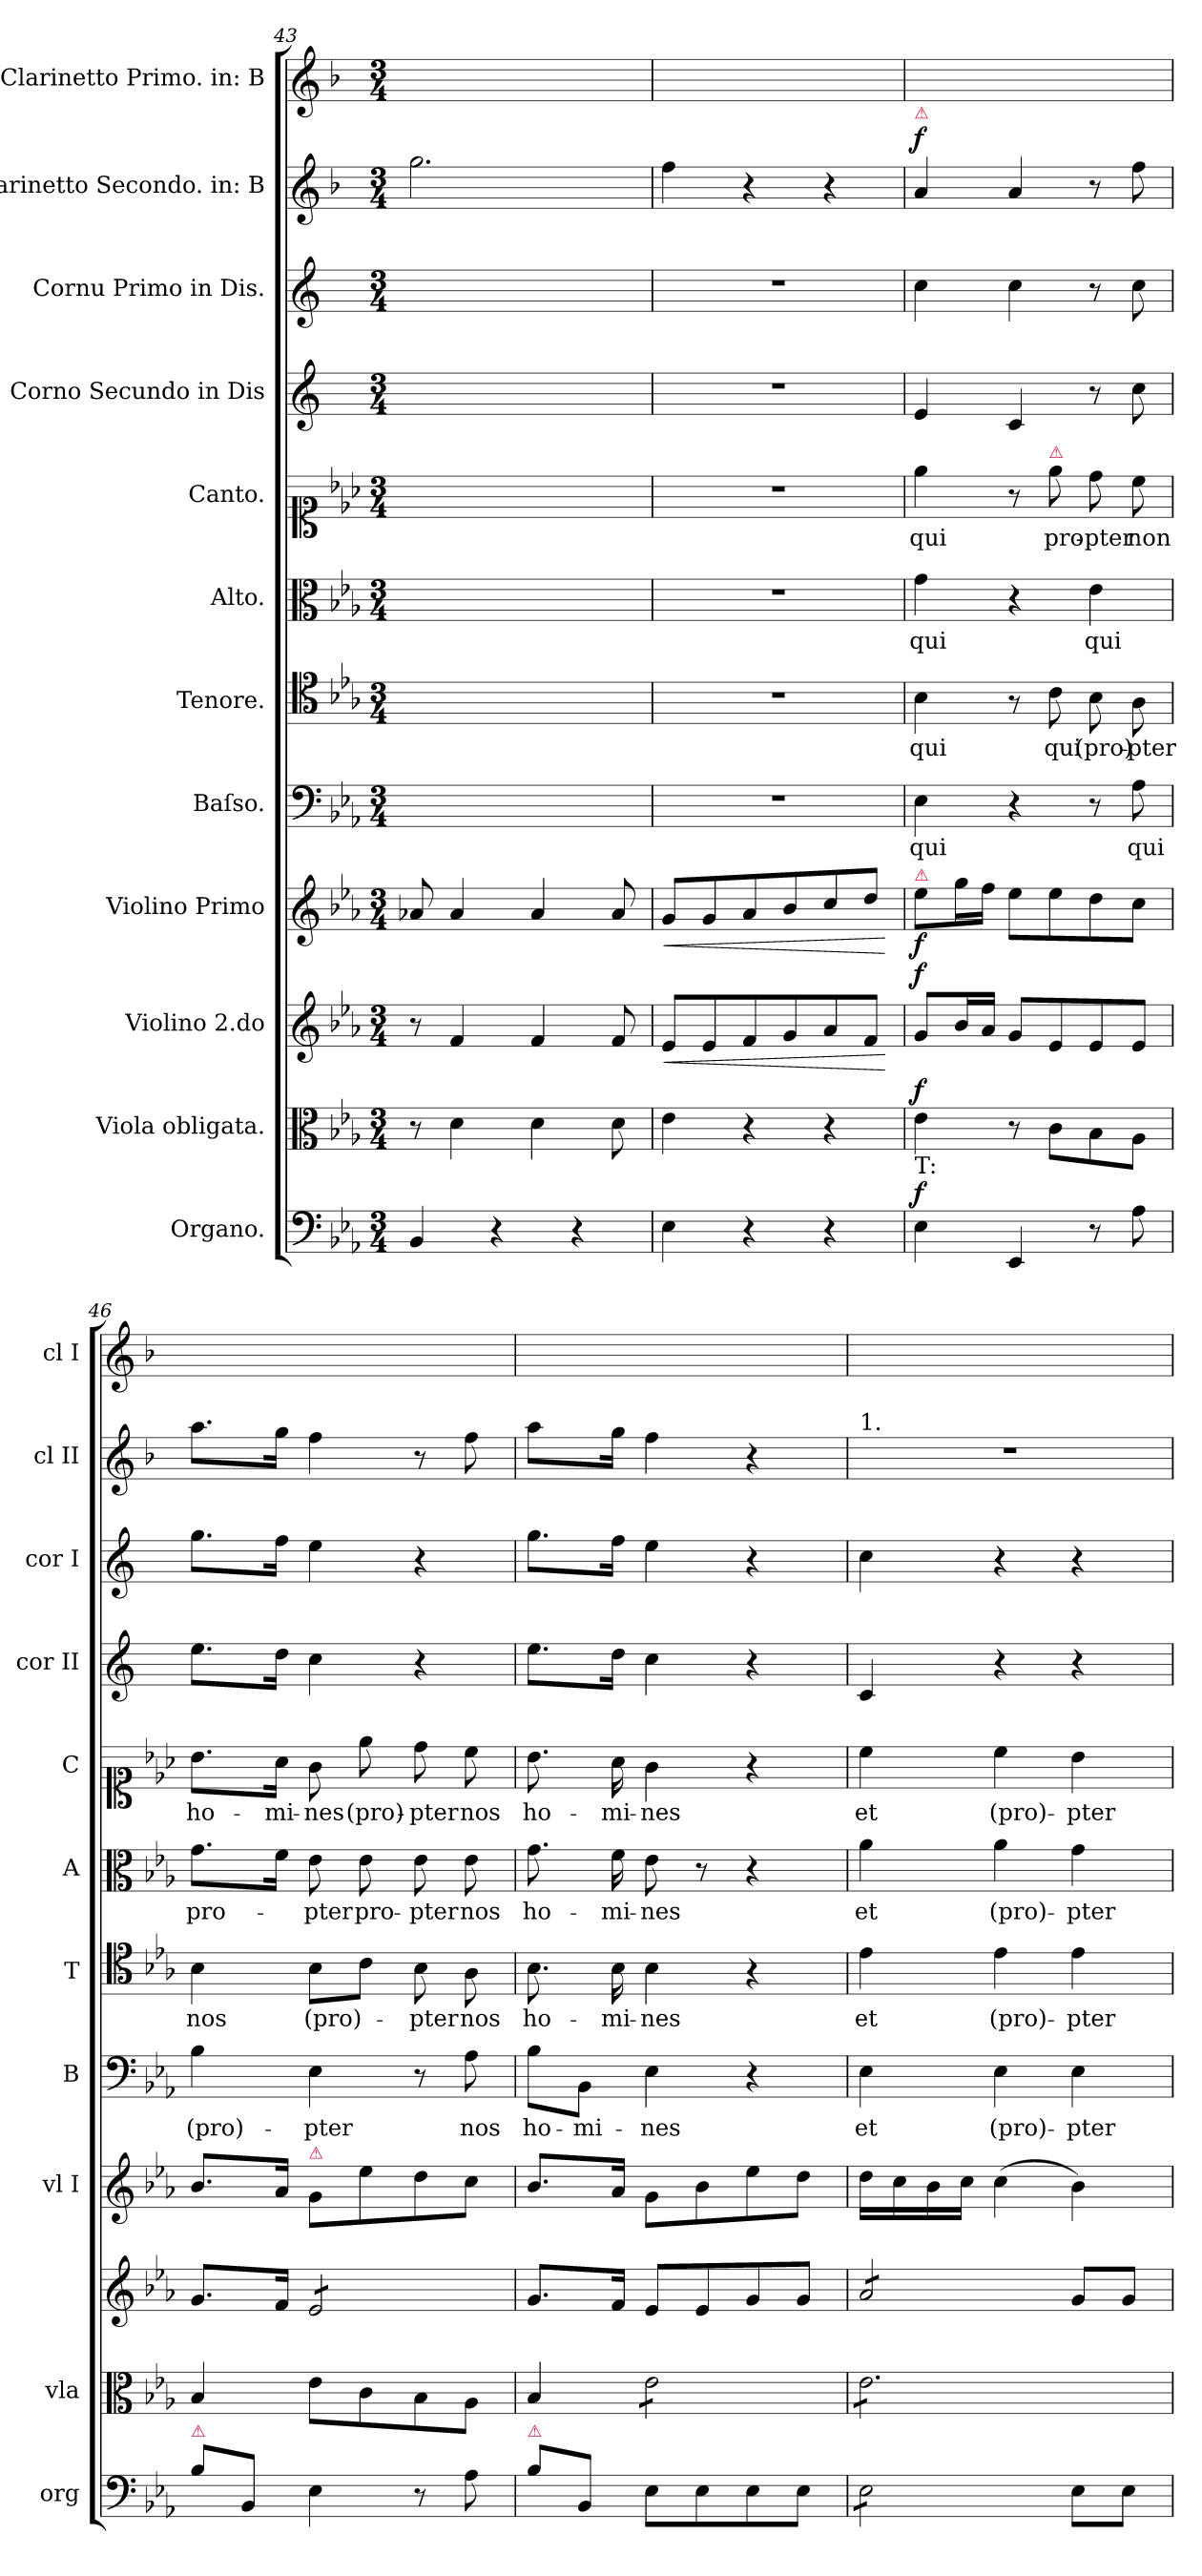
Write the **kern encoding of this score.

**kern	**dynam	**kern	**dynam	**kern	**dynam	**kern	**dynam	**kern	**text	**kern	**text	**kern	**text	**kern	**text	**kern	**kern	**kern	**dynam	**kern
*part12	*part12	*part11	*part11	*part10	*part10	*part9	*part9	*part8	*part8	*part7	*part7	*part6	*part6	*part5	*part5	*part4	*part3	*part2	*part2	*part1
*staff12	*staff12	*staff11	*staff11	*staff10	*staff10	*staff9	*staff9	*staff8	*staff8	*staff7	*staff7	*staff6	*staff6	*staff5	*staff5	*staff4	*staff3	*staff2	*staff2	*staff1
*I"Organo.	*	*I"Viola obligata.	*	*I"Violino 2.do	*	*I"Violino Primo	*	*I"Baſso.	*	*I"Tenore.	*	*I"Alto.	*	*I"Canto.	*	*I"Corno Secundo in Dis	*I"Cornu Primo in Dis.	*I"Clarinetto Secondo. in: B	*	*I"Clarinetto Primo. in: B
*I'org	*	*I'vla	*	*	*	*I'vl I	*	*I'B	*	*I'T	*	*I'A	*	*I'C	*	*I'cor II	*I'cor I	*I'cl II	*	*I'cl I
*clefF4	*	*clefC3	*	*clefG2	*	*clefG2	*	*clefF4	*	*clefC4	*	*clefC3	*	*clefC1	*	*clefG2	*clefG2	*clefG2	*	*clefG2
*	*	*	*	*	*	*	*	*	*	*	*	*	*	*	*	*ITrd5c9	*ITrd5c9	*ITrd1c2	*	*ITrd1c2
*k[b-e-a-]	*	*k[b-e-a-]	*	*k[b-e-a-]	*	*k[b-e-a-]	*	*k[b-e-a-]	*	*k[b-e-a-]	*	*k[b-e-a-]	*	*k[b-e-a-]	*	*k[b-e-a-]	*k[b-e-a-]	*k[b-e-a-]	*	*k[b-e-a-]
*E-:	*	*E-:	*	*E-:	*	*E-:	*	*E-:	*	*E-:	*	*E-:	*	*E-:	*	*E-:	*E-:	*E-:	*	*E-:
*M3/4	*	*M3/4	*	*M3/4	*	*M3/4	*	*M3/4	*	*M3/4	*	*M3/4	*	*M3/4	*	*M3/4	*M3/4	*M3/4	*	*M3/4
=43	=43	=43	=43	=43	=43	=43	=43	=43	=43	=43	=43	=43	=43	=43	=43	=43	=43	=43	=43	=43
4BB-/	.	8r	.	8r	.	8a-X/	.	2.ryy	.	2.ryy	.	2.ryy	.	2.ryy	.	2.ryy	2.ryy	2.ff\	.	2.ryy
.	.	4d\	.	4f/	.	4a-/	.	.	.	.	.	.	.	.	.	.	.	.	.	.
4r	.	.	.	.	.	.	.	.	.	.	.	.	.	.	.	.	.	.	.	.
.	.	4d\	.	4f/	.	4a-/	.	.	.	.	.	.	.	.	.	.	.	.	.	.
4r	.	.	.	.	.	.	.	.	.	.	.	.	.	.	.	.	.	.	.	.
.	.	8d\	.	8f/	.	8a-/	.	.	.	.	.	.	.	.	.	.	.	.	.	.
=44	=44	=44	=44	=44	=44	=44	=44	=44	=44	=44	=44	=44	=44	=44	=44	=44	=44	=44	=44	=44
!	!	!	!	!	!LO:HP:b	!	!LO:HP:b	!	!	!	!	!	!	!	!	!	!	!	!	!
4E-\	.	4e-\	.	8e-/L	<	8g/L	<	2.r	.	2.r	.	2.r	.	2.r	.	2.r	2.r	4ee-\	.	2.ryy
.	.	.	.	8e-/	.	8g/	.	.	.	.	.	.	.	.	.	.	.	.	.	.
4r	.	4r	.	8f/	.	8a-/	.	.	.	.	.	.	.	.	.	.	.	4r	.	.
.	.	.	.	8g/	.	8b-/	.	.	.	.	.	.	.	.	.	.	.	.	.	.
4r	.	4r	.	8a-/	.	8cc/	.	.	.	.	.	.	.	.	.	.	.	4r	.	.
.	.	.	.	8f/J	.	8dd/J	.	.	.	.	.	.	.	.	.	.	.	.	.	.
.	.	.	.	.	[	.	[	.	.	.	.	.	.	.	.	.	.	.	.	.
=45	=45	=45	=45	=45	=45	=45	=45	=45	=45	=45	=45	=45	=45	=45	=45	=45	=45	=45	=45	=45
!	!	!	!	!	!	!	!	!	!	!	!	!	!	!	!	!	!	!LO:TX:a:color=crimson:t=⚠	!	!
!	!	!	!	!	!	!LO:TX:a:color=crimson:t=⚠	!	!	!	!	!	!	!	!	!	!	!	!	!	!
!LO:TX:a:t=T&colon;	!	!	!	!	!	!	!	!	!	!	!	!	!	!	!	!	!	!	!	!
!	!LO:DY:a	!	!LO:DY:a	!	!LO:DY:a	!	!	!	!	!	!	!	!	!	!	!	!	!	!LO:DY:a	!
4E-\	f	4e-\	f	8g/L	f	8ee-\L	f	4E-\	qui	4B-\	qui	4g\	qui	4ee-\	qui	4G/	4e-\	4g/	f	2.ryy
.	.	.	.	16b-/L	.	16gg\L	.	.	.	.	.	.	.	.	.	.	.	.	.	.
.	.	.	.	16a-/JJ	.	16ff\JJ	.	.	.	.	.	.	.	.	.	.	.	.	.	.
4EE-/	.	8r	.	8g/L	.	8ee-\L	.	4r	.	8r	.	4r	.	8r	.	4E-/	4e-\	4g/	.	.
!	!	!	!	!	!	!	!	!	!	!	!	!	!	!LO:TX:a:color=crimson:t=⚠	!	!	!	!	!	!
!	!	!	!	!	!	!	!	!	!	!	!LO:LY:i	!	!	!	!	!	!	!	!	!
.	.	8c\L	.	8e-/	.	8ee-\	.	.	.	8c\	qui	.	.	8ee-\	pro-	.	.	.	.	.
!	!	!	!	!	!	!	!	!	!	!	!	!	!LO:LY:i	!	!	!	!	!	!	!
8r	.	8B-\	.	8e-/	.	8dd\	.	8r	.	8B-\	(pro)-	4e-\	qui	8dd\	-pter	8r	8r	8r	.	.
!	!	!	!	!	!	!	!	!	!LO:LY:i	!	!	!	!	!	!	!	!	!	!	!
8A-\	.	8A-\J	.	8e-/J	.	8cc\J	.	8A-\	qui	8A-\	-pter	.	.	8cc\	non	8e-\	8e-\	8ee-\	.	.
=46	=46	=46	=46	=46	=46	=46	=46	=46	=46	=46	=46	=46	=46	=46	=46	=46	=46	=46	=46	=46
!LO:TX:a:color=crimson:t=⚠	!	!	!	!	!	!	!	!	!	!	!	!	!	!	!	!	!	!	!	!
8B-\L	.	4B-/	.	8.g/L	.	8.b-/L	.	4B-\	(pro)-	4B-\	nos	8.g\L	pro-	8.b-\L	ho-	8.g\L	8.b-\L	8.gg\L	.	2.ryy
8BB-/J	.	.	.	.	.	.	.	.	.	.	.	.	.	.	.	.	.	.	.	.
.	.	.	.	16f/Jk	.	16a-/Jk	.	.	.	.	.	16f\Jk	.	16a-\Jk	-mi-	16f\Jk	16a-\Jk	16ff\Jk	.	.
!	!	!	!	!	!	!LO:TX:a:color=crimson:t=⚠	!	!	!	!	!	!	!	!	!	!	!	!	!	!
*	*	*	*	*tremolo	*	*	*	*	*	*	*	*	*	*	*	*	*	*	*	*
4E-\	.	8e-\L	.	8e-/L	.	8g\L	.	4E-\	-pter	8B-\L	(pro)-	8e-\	-pter	8g\	-nes	4e-\	4g\	4ee-\	.	.
!	!	!	!	!	!	!	!	!	!	!	!	!	!LO:LY:i	!	!	!	!	!	!	!
.	.	8c\	.	8e-/	.	8ee-\	.	.	.	8c\J	.	8e-\	pro-	8ee-\	(pro)-	.	.	.	.	.
!	!	!	!	!	!	!	!	!	!	!	!	!	!LO:LY:i	!	!	!	!	!	!	!
8r	.	8B-\	.	8e-/	.	8dd\	.	8r	.	8B-\	-pter	8e-\	-pter	8dd\	-pter	4r	4r	8r	.	.
8A-\	.	8A-\J	.	8e-/J	.	8cc\J	.	8A-\	nos	8A-\	nos	8e-\	nos	8cc\	nos	.	.	8ee-\	.	.
*	*	*	*	*Xtremolo	*	*	*	*	*	*	*	*	*	*	*	*	*	*	*	*
=47	=47	=47	=47	=47	=47	=47	=47	=47	=47	=47	=47	=47	=47	=47	=47	=47	=47	=47	=47	=47
!LO:TX:a:color=crimson:t=⚠	!	!	!	!	!	!	!	!	!	!	!	!	!	!	!	!	!	!	!	!
!	!	!	!	!	!	!	!	!	!	!	!	!	!	!	!	!	!	!LO:N:vis=8	!	!
8B-\L	.	4B-/	.	8.g/L	.	8.b-/L	.	8B-\L	ho-	8.B-\	ho-	8.g\	ho-	8.b-\	ho-	8.g\L	8.b-\L	8.gg\L	.	2.ryy
8BB-/J	.	.	.	.	.	.	.	8BB-\J	-mi-	.	.	.	.	.	.	.	.	.	.	.
.	.	.	.	16f/Jk	.	16a-/Jk	.	.	.	16B-\	-mi-	16f\	-mi-	16a-\	-mi-	16f\Jk	16a-\Jk	16ff\Jk	.	.
*	*	*tremolo	*	*	*	*	*	*	*	*	*	*	*	*	*	*	*	*	*	*
8E-\L	.	8e-\L	.	8e-/L	.	8g\L	.	4E-\	-nes	4B-\	-nes	8e-\	-nes	4g\	-nes	4e-\	4g\	4ee-\	.	.
8E-\	.	8e-\	.	8e-/	.	8b-\	.	.	.	.	.	8r	.	.	.	.	.	.	.	.
8E-\	.	8e-\	.	8g/	.	8ee-\	.	4r	.	4r	.	4r	.	4r	.	4r	4r	4r	.	.
8E-\J	.	8e-\J	.	8g/J	.	8dd\J	.	.	.	.	.	.	.	.	.	.	.	.	.	.
=48	=48	=48	=48	=48	=48	=48	=48	=48	=48	=48	=48	=48	=48	=48	=48	=48	=48	=48	=48	=48
!	!	!	!	!	!	!	!	!	!	!	!	!	!	!	!	!	!	!LO:TX:a:t=1.	!	!
*tremolo	*	*	*	*	*	*	*	*	*	*	*	*	*	*	*	*	*	*	*	*
*	*	*	*	*tremolo	*	*	*	*	*	*	*	*	*	*	*	*	*	*	*	*
8E-\L	.	8e-\L	.	8a-/L	.	16dd\LL	.	4E-\	et	4e-\	et	4a-\	et	4cc\	et	4E-/	4e-\	2.r	.	2.ryy
.	.	.	.	.	.	16cc\	.	.	.	.	.	.	.	.	.	.	.	.	.	.
8E-\	.	8e-\	.	8a-/	.	16b-\	.	.	.	.	.	.	.	.	.	.	.	.	.	.
.	.	.	.	.	.	16cc\JJ	.	.	.	.	.	.	.	.	.	.	.	.	.	.
8E-\	.	8e-\	.	8a-/	.	(4cc\	.	4E-\	(pro)-	4e-\	(pro)-	4a-\	(pro)-	4cc\	(pro)-	4r	4r	.	.	.
8E-\J	.	8e-\	.	8a-/J	.	.	.	.	.	.	.	.	.	.	.	.	.	.	.	.
*	*	*	*	*Xtremolo	*	*	*	*	*	*	*	*	*	*	*	*	*	*	*	*
*Xtremolo	*	*	*	*	*	*	*	*	*	*	*	*	*	*	*	*	*	*	*	*
8E-\L	.	8e-\	.	8g/L	.	4b-\)	.	4E-\	-pter	4e-\	-pter	4g\	-pter	4b-\	-pter	4r	4r	.	.	.
8E-\J	.	8e-\J	.	8g/J	.	.	.	.	.	.	.	.	.	.	.	.	.	.	.	.
*	*	*Xtremolo	*	*	*	*	*	*	*	*	*	*	*	*	*	*	*	*	*	*
=	=	=	=	=	=	=	=	=	=	=	=	=	=	=	=	=	=	=	=	=
*-	*-	*-	*-	*-	*-	*-	*-	*-	*-	*-	*-	*-	*-	*-	*-	*-	*-	*-	*-	*-
